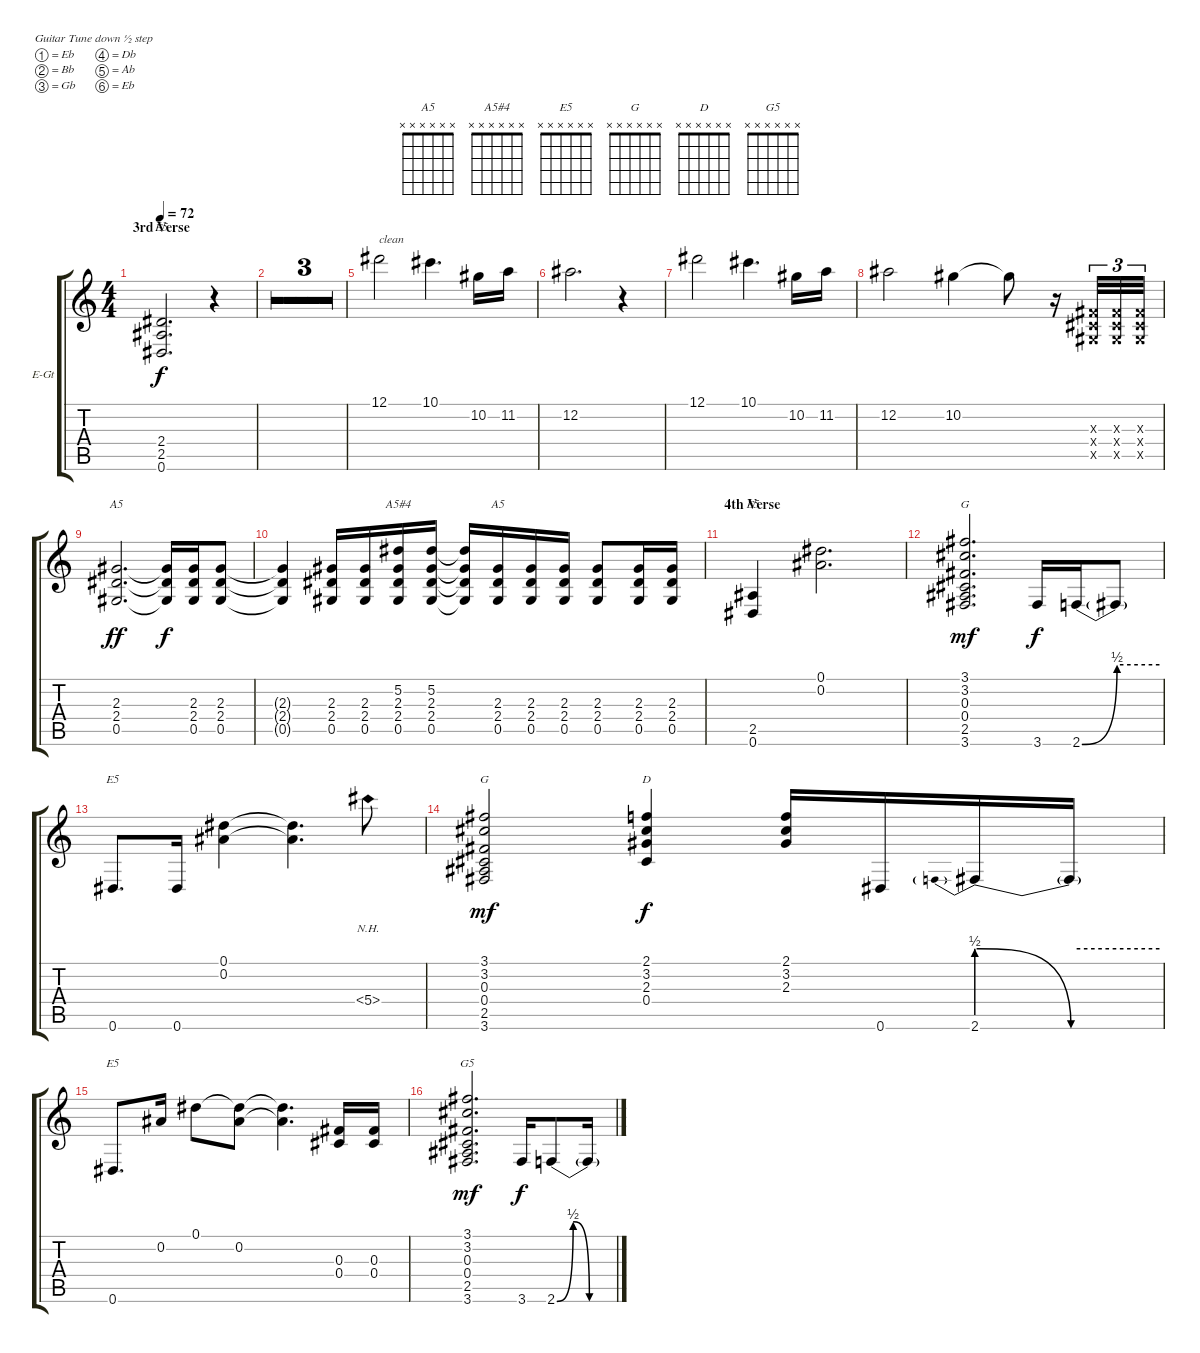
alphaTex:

\bracketExtendMode groupsimilarinstruments
\firstSystemTrackNameOrientation horizontal
\otherSystemsTrackNameOrientation horizontal
\track ("Guitar 2 (Izzy)" "E-Gt") {multiBarRest instrument overdrivenguitar}
\staff {score tabs}
\tuning (Eb4 Bb3 Gb3 Db3 Ab2 Eb2)
\chord ("A5" x x x x x x)
\chord ("A5#4" x x x x x x)
\chord ("E5" x x x x x x)
\chord ("G" x x x x x x)
\chord ("D" x x x x x x)
\chord ("G5" x x x x x x)
\ts (4 4)
\section ("" "3rd Verse")
\tempo 72
\clef g2
\ks c
(2.4 2.5 0.6).2{d ch "E5" dy f} r.4 |
r.4 r.2{d} |
r.4 r.2{d} |
r.4 r.2{d} |
12.1.2{txt "clean"} 10.1.4{d} 10.2.16 11.2.16 |
12.2.2{d} r.4 |
12.1.2 10.1.4{d} 10.2.16 11.2.16 |
12.2.2 10.2.4 10.2{t}.8 r.16 (0.3{x} 0.4{x} 0.5{x}).32{tu (3 2)} (0.3{x} 0.4{x} 0.5{x}).32{tu (3 2)} (0.3{x} 0.4{x} 0.5{x}).32{tu (3 2)} |
(2.3 2.4 0.5).2{d ch "A5" dy ff} (2.3{t} 2.4{t} 0.5{t}).16{dy f} (2.3 2.4 0.5).16 (2.3 2.4 0.5).8 |
(2.3{t} 2.4{t} 0.5{t}).4 (2.3 2.4 0.5).16 (2.3 2.4 0.5).16 (5.2 2.3 2.4 0.5).16{ch "A5#4"} (5.2 2.3 2.4 0.5).16 (5.2{t} 2.3{t} 2.4{t} 0.5{t}).16 (2.3 2.4 0.5).16{ch "A5"} (2.3 2.4 0.5).16 (2.3 2.4 0.5).16 (2.3 2.4 0.5).8 (2.3 2.4 0.5).16 (2.3 2.4 0.5).16 |
\section ("" "4th Verse")
(2.5 0.6).4{ch "E5"} (0.1 0.2).2{d} |
(3.1 3.2 0.3 0.4 2.5 3.6).2{d ch "G" dy mf} 3.6.16{dy f} 2.6{be (bend 0 0 60 2)}.16 2.6{be (hold 0 2 60 2) t}.8 |
0.6.8{d ch "E5"} 0.6.16 (0.1 0.2).4 (0.1{t} 0.2{t}).4{d} 5.4{nh}.8 |
(3.1 3.2 0.3 0.4 2.5 3.6).2{ch "G" dy mf} (2.1 3.2 2.3 0.4).4{ch "D" dy f} (2.1 3.2 2.3).16 0.6.16 2.6{be (prebendrelease 0 2 60 0)}.16 2.6{be (hold 0 2 60 2) t}.16 |
0.6.8{d ch "E5"} 0.2.16 0.1.8 (0.2 0.1{t}).8 (0.1{t} 0.2{t}).4{d} (0.3 0.4).16 (0.3 0.4).16 |
(3.1 3.2 0.3 0.4 2.5 3.6).2{d ch "G5" dy mf} 3.6.16{dy f} 2.6{be (bendrelease 0 0 30 2 30 2 60 0)}.8 2.6{be (hold 0 0 60 0) t}.16
